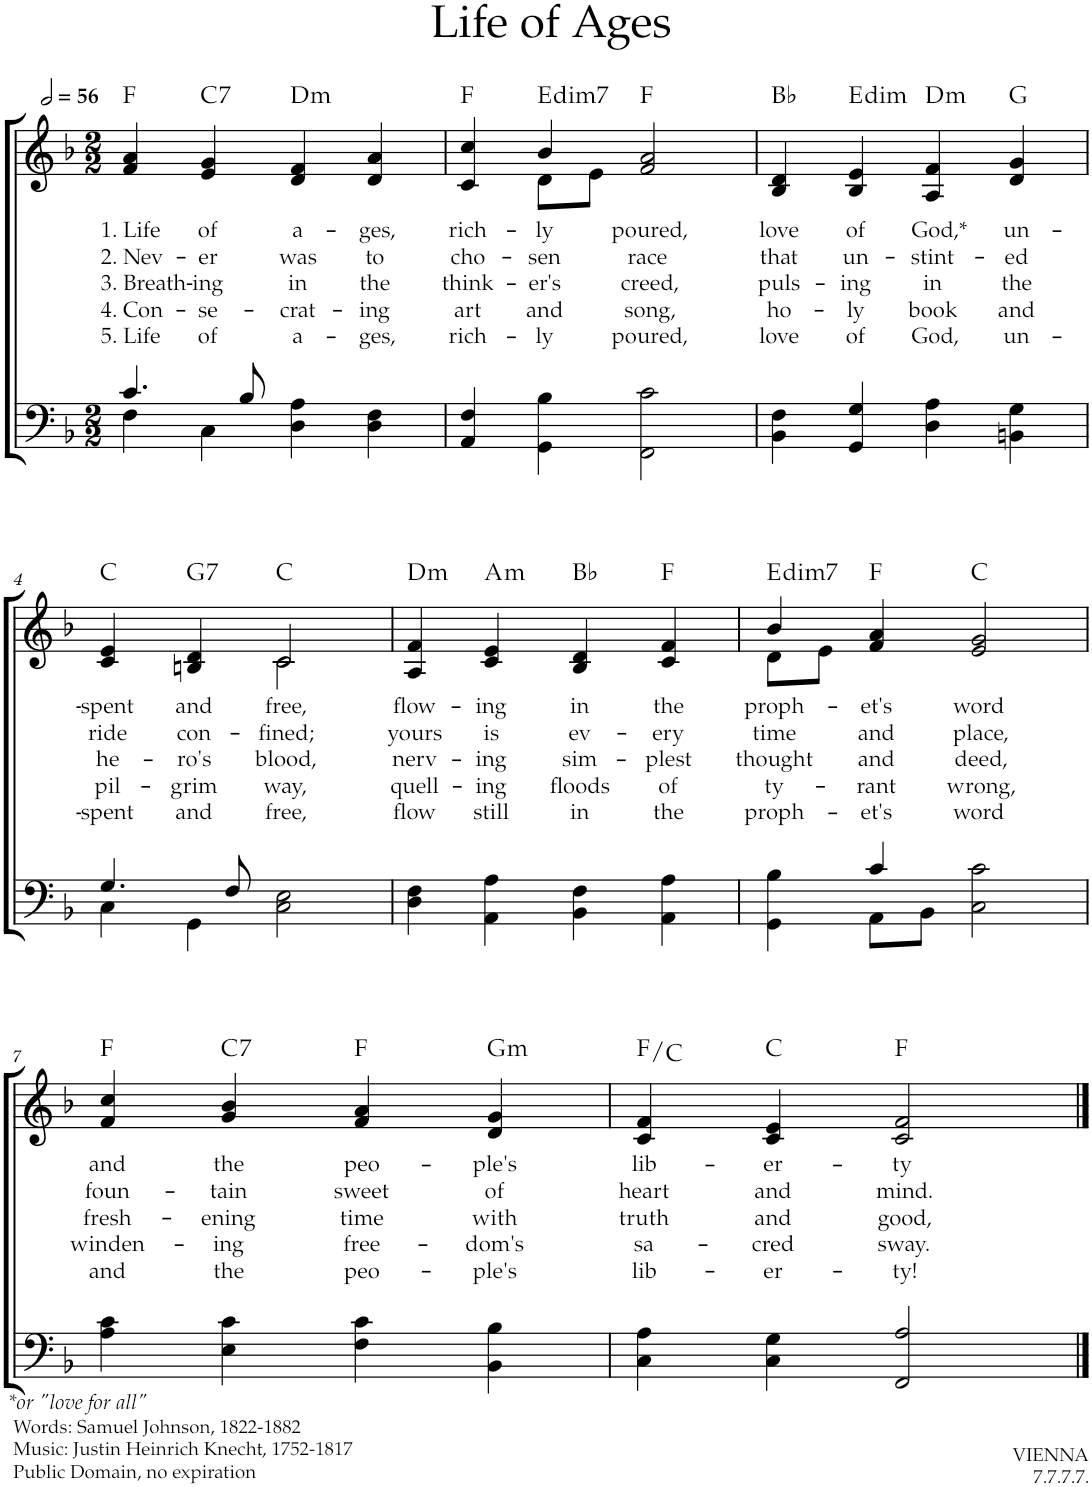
**kern	**kern	**text	**text	**text	**text	**text	**harte
*part2	*part1	*part1	*part1	*part1	*part1	*part1	*part1
*staff2	*staff1	*staff1	*staff1	*staff1	*staff1	*staff1	*
*I"Voice	*I"Voice	*	*	*	*	*	*
*I'V	*I'V	*	*	*	*	*	*
*clefF4	*clefG2	*	*	*	*	*	*
*k[b-]	*k[b-]	*	*	*	*	*	*
*M2/2	*M2/2	*	*	*	*	*	*
*MM112	*MM112	*	*	*	*	*	*
=1	=1	=1	=1	=1	=1	=1	=1
*^	*	*	*	*	*	*	*
!	!	!	!LO:LY:b	!LO:LY:b	!LO:LY:b	!LO:LY:b	!LO:LY:b	!
4.c/	4F\	4f/ 4a/	1. Life	2. Nev-	3. Breath-	4. Con-	5. Life	F:maj
!	!	!	!LO:LY:b	!LO:LY:b	!LO:LY:b	!LO:LY:b	!LO:LY:b	!LO:H:kt=7
.	4C\	4e/ 4g/	of	-er	-ing	-se-	of	C:7
8B-/	.	.	.	.	.	.	.	.
!	!	!	!LO:LY:b	!LO:LY:b	!LO:LY:b	!LO:LY:b	!LO:LY:b	!LO:H:kt=m
4D\ 4A\	2ryy	4d/ 4f/	a-	was	in	-crat-	a-	D:min
!	!	!	!LO:LY:b	!LO:LY:b	!LO:LY:b	!LO:LY:b	!LO:LY:b	!
4D\ 4F\	.	4d/ 4a/	-ges,	to	the	-ing	-ges,	.
*v	*v	*	*	*	*	*	*	*
=2	=2	=2	=2	=2	=2	=2	=2
!	!	!LO:LY:b	!LO:LY:b	!LO:LY:b	!LO:LY:b	!LO:LY:b	!
*	*^	*	*	*	*	*	*
4AA/ 4F/	4c/ 4cc/	4ryy	rich-	cho-	think-	art	rich-	F:maj
!	!	!	!LO:LY:b	!LO:LY:b	!LO:LY:b	!LO:LY:b	!LO:LY:b	!LO:H:kt=dim7
4GG\ 4B-\	4b-/	8d\L	-ly	-sen	-er's	and	-ly	E:dim7
.	.	8e\J	.	.	.	.	.	.
!	!	!	!LO:LY:b	!LO:LY:b	!LO:LY:b	!LO:LY:b	!LO:LY:b	!
2FF\ 2c\	2f/ 2a/	2ryy	poured,	race	creed,	song,	poured,	F:maj
=3	=3	=3	=3	=3	=3	=3	=3	=3
!	!	!	!LO:LY:b	!LO:LY:b	!LO:LY:b	!LO:LY:b	!LO:LY:b	!
*	*v	*v	*	*	*	*	*	*
4BB-\ 4F\	4B-/ 4d/	love	that	puls-	ho-	love	Bb:maj
!	!	!LO:LY:b	!LO:LY:b	!LO:LY:b	!LO:LY:b	!LO:LY:b	!LO:H:kt=dim
4GG/ 4G/	4B-/ 4e/	of	un-	-ing	-ly	of	E:dim
!	!	!LO:LY:b	!LO:LY:b	!LO:LY:b	!LO:LY:b	!LO:LY:b	!LO:H:kt=m
4D\ 4A\	4A/ 4f/	God,*	-stint-	in	book	God,	D:min
!	!	!LO:LY:b	!LO:LY:b	!LO:LY:b	!LO:LY:b	!LO:LY:b	!
4BBn\ 4G\	4d/ 4g/	un-	-ed	the	and	un-	G:maj
!!LO:LB:g=z
=4	=4	=4	=4	=4	=4	=4	=4
*^	*	*	*	*	*	*	*
!	!	!	!LO:LY:b	!LO:LY:b	!LO:LY:b	!LO:LY:b	!LO:LY:b	!
*	*	*^	*	*	*	*	*	*
4.G/	4C\	4c/ 4e/	2ryy	-spent	ride	he-	pil-	-spent	C:maj
!	!	!	!	!LO:LY:b	!LO:LY:b	!LO:LY:b	!LO:LY:b	!LO:LY:b	!LO:H:kt=7
.	4GG\	4Bn/ 4d/	.	and	con-	-ro's	-grim	and	G:7
8F/	.	.	.	.	.	.	.	.	.
!	!	!	!	!LO:LY:b	!LO:LY:b	!LO:LY:b	!LO:LY:b	!LO:LY:b	!
2ryy	2C\ 2E\	2c/	2c\	free,	-fined;	blood,	way,	free,	C:maj
=5	=5	=5	=5	=5	=5	=5	=5	=5	=5
!	!	!	!	!LO:LY:b	!LO:LY:b	!LO:LY:b	!LO:LY:b	!LO:LY:b	!LO:H:kt=m
*v	*v	*	*	*	*	*	*	*	*
*	*v	*v	*	*	*	*	*	*
4D\ 4F\	4A/ 4f/	flow-	yours	nerv-	quell-	flow	D:min
!	!	!LO:LY:b	!LO:LY:b	!LO:LY:b	!LO:LY:b	!LO:LY:b	!LO:H:kt=m
4AA\ 4A\	4c/ 4e/	-ing	is	-ing	-ing	still	A:min
!	!	!LO:LY:b	!LO:LY:b	!LO:LY:b	!LO:LY:b	!LO:LY:b	!
4BB-\ 4F\	4B-/ 4d/	in	ev-	sim-	floods	in	Bb:maj
!	!	!LO:LY:b	!LO:LY:b	!LO:LY:b	!LO:LY:b	!LO:LY:b	!
4AA\ 4A\	4c/ 4f/	the	-ery	-plest	of	the	F:maj
=6	=6	=6	=6	=6	=6	=6	=6
*^	*	*	*	*	*	*	*
!	!	!	!LO:LY:b	!LO:LY:b	!LO:LY:b	!LO:LY:b	!LO:LY:b	!LO:H:kt=dim7
*	*	*^	*	*	*	*	*	*
4GG\ 4B-\	4ryy	4b-/	8d\L	proph-	time	thought	ty-	proph-	E:dim7
.	.	.	8e\J	.	.	.	.	.	.
!	!	!	!	!LO:LY:b	!LO:LY:b	!LO:LY:b	!LO:LY:b	!LO:LY:b	!
4c/	8AA\L	4f/ 4a/	2.ryy	-et's	and	and	-rant	-et's	F:maj
.	8BB-\J	.	.	.	.	.	.	.	.
!	!	!	!	!LO:LY:b	!LO:LY:b	!LO:LY:b	!LO:LY:b	!LO:LY:b	!
2C\ 2c\	2ryy	2e/ 2g/	.	word	place,	deed,	wrong,	word	C:maj
*	*	*v	*v	*	*	*	*	*	*
!!LO:LB:g=z
=7	=7	=7	=7	=7	=7	=7	=7	=7
!	!	!	!LO:LY:b	!LO:LY:b	!LO:LY:b	!LO:LY:b	!LO:LY:b	!
*v	*v	*	*	*	*	*	*	*
4A\ 4c\	4f/ 4cc/	and	foun-	fresh-	winden-	and	F:maj
!	!	!LO:LY:b	!LO:LY:b	!LO:LY:b	!LO:LY:b	!LO:LY:b	!LO:H:kt=7
4E\ 4c\	4g/ 4b-/	the	-tain	-ening	-ing	the	C:7
!	!	!LO:LY:b	!LO:LY:b	!LO:LY:b	!LO:LY:b	!LO:LY:b	!
4F\ 4c\	4f/ 4a/	peo-	sweet	time	free-	peo-	F:maj
!	!	!LO:LY:b	!LO:LY:b	!LO:LY:b	!LO:LY:b	!LO:LY:b	!LO:H:kt=m
4BB-\ 4B-\	4d/ 4g/	-ple's	of	with	-dom's	-ple's	G:min
=8	=8	=8	=8	=8	=8	=8	=8
!	!	!LO:LY:b	!LO:LY:b	!LO:LY:b	!LO:LY:b	!LO:LY:b	!
4C\ 4A\	4c/ 4f/	lib-	heart	truth	sa-	lib-	F:maj/5
!	!	!LO:LY:b	!LO:LY:b	!LO:LY:b	!LO:LY:b	!LO:LY:b	!
4C\ 4G\	4c/ 4e/	-er-	and	and	-cred	-er-	C:maj
!	!	!LO:LY:b	!LO:LY:b	!LO:LY:b	!LO:LY:b	!LO:LY:b	!
2FF/ 2A/	2c/ 2f/	-ty	mind.	good,	sway.	-ty!	F:maj
==	==	==	==	==	==	==	==
*-	*-	*-	*-	*-	*-	*-	*-
